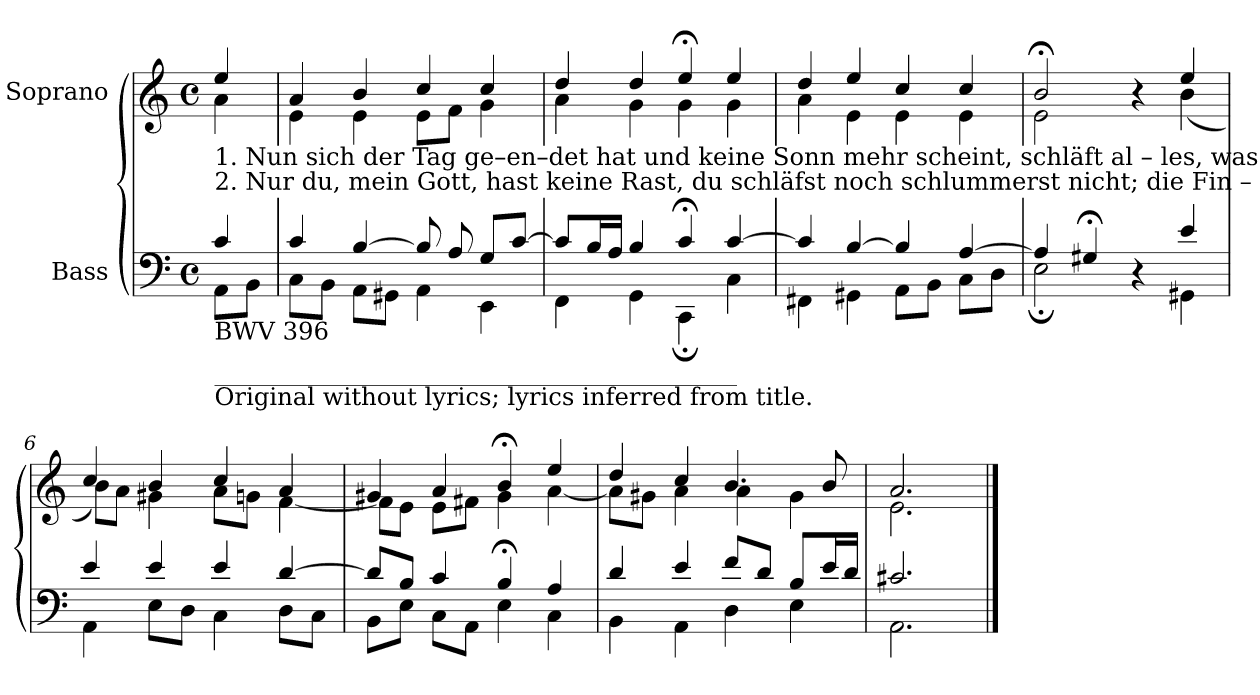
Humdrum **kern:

**kern	**kern
*part2	*part1
*staff2	*staff1
*I"Bass	*I"Soprano
*clefF4	*clefG2
*k[]	*k[]
*M4/4	*M4/4
*met(c)	*met(c)
*MM70	*MM70
=1	=1
*^	*^
!	!	!LO:TX:b:t=1. Nun  sich  der      Tag     ge–en–det hat und keine Sonn mehr scheint,  schläft  al – les,  was  sich     ab – ge – matt  und  was  zu – vor  ge  –  weint.	!
!	!	!LO:TX:b:t=2. Nur du, mein Gott, hast keine Rast, du schläfst noch schlummerst nicht;  die  Fin – ster – nis   ist   dir   verhaßt,      weil   du   bist  selbst  das  Licht.	!
!LO:TX:b:t=___________________________________________	!	!	!
!LO:TX:b:t=Original without lyrics; lyrics inferred from title.	!	!	!
!LO:TX:b:t=BWV 396	!	!	!
4c/	8AA\L	4ee/	4a\
.	8BB\J	.	.
=2	=2	=2	=2
4c/	8C\L	4a/	4e\
.	8BB\J	.	.
[4B/	8AA\L	4b/	4e\
.	8GG#X\J	.	.
8B/]	4AA\	4cc/	8e\L
8A/	.	.	8f\J
8G/L	4EE\	4cc/	4g\
[8c/J	.	.	.
=3	=3	=3	=3
8c/L]	4FF\	4dd/	4a\
16B/L	.	.	.
16A/JJ	.	.	.
4B/	4GG\	4dd/	4g\
4c;</	4CC;\	4ee;</	4g\
[4c/	4C\	4ee/	4g\
=4	=4	=4	=4
4c/]	4FF#X\	4dd/	4a\
[4B/	4GG#X\	4ee/	4e\
4B/]	8AA\L	4cc/	4e\
.	8BB\J	.	.
[4A/	8C\L	4cc/	4e\
.	8D\J	.	.
=5	=5	=5	=5
4A/]	2E;\	2b;</	2e\
4G#X;</	.	.	.
4r	4ryy	4r	4ryy
4e/	4GG#X\	4ee/	(<4b\
=6	=6	=6	=6
4e/	4AA\	4cc/	8b\L)
.	.	.	8a\J
4e/	8E\L	4b/	4g#X\
.	8D\J	.	.
4e/	4C\	4cc/	8a\L
.	.	.	8gn\J
[4d/	8D\L	4a/	[4f\
.	8C\J	.	.
=7	=7	=7	=7
8d/L]	8BB\L	4g#X/	8f\L]
8B/J	8E\J	.	8e\J
4c/	8C\L	4a/	8e\L
.	8AA\J	.	8f#X\J
4B;</	4E\	4b;</	4g#\
4A/	4C\	4ee/	[4a\
=8	=8	=8	=8
4d/	4BB\	4dd/	8a\L]
.	.	.	8g#X\J
4e/	4AA\	4cc/	4a\
8f/L	4D\	4.b/	4a\
8d/J	.	.	.
8B/L	4E\	.	4g#\
16e/L	.	8b/	.
16d/JJ	.	.	.
=9	=9	=9	=9
2.c#X/	2.AA\	2.a/	2.e\
*v	*v	*	*
*	*v	*v
==	==
*-	*-
